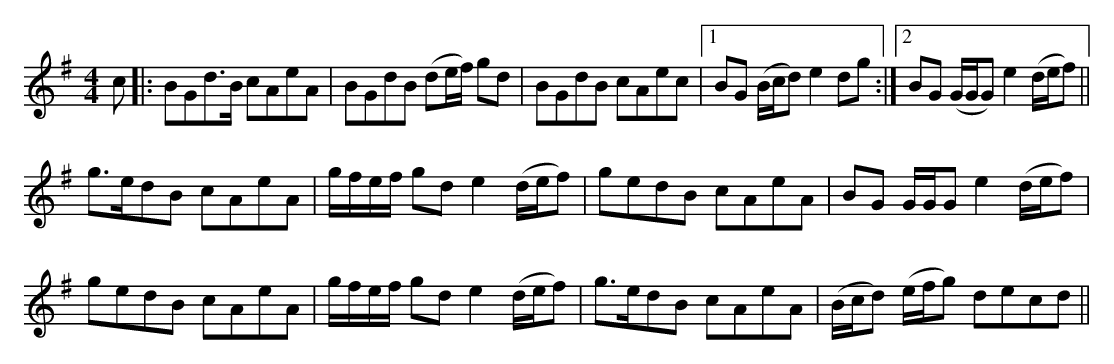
X:1
M:4/4
K:G
c|:BGd>B cAeA|BGdB (de/f/) gd|BGdB cAec|1 BG (B/c/d) e2 dg:|2 BG (G/G/G) e2 (d/e/f)||
g>edB cAeA|g/f/e/f/ gd e2 (d/e/f)|gedB cAeA|BG G/G/G e2 (d/e/f)|
gedB cAeA|g/f/e/f/ gd e2 (d/e/f)|g>edB cAeA|(B/c/d) (e/f/g) decd||
